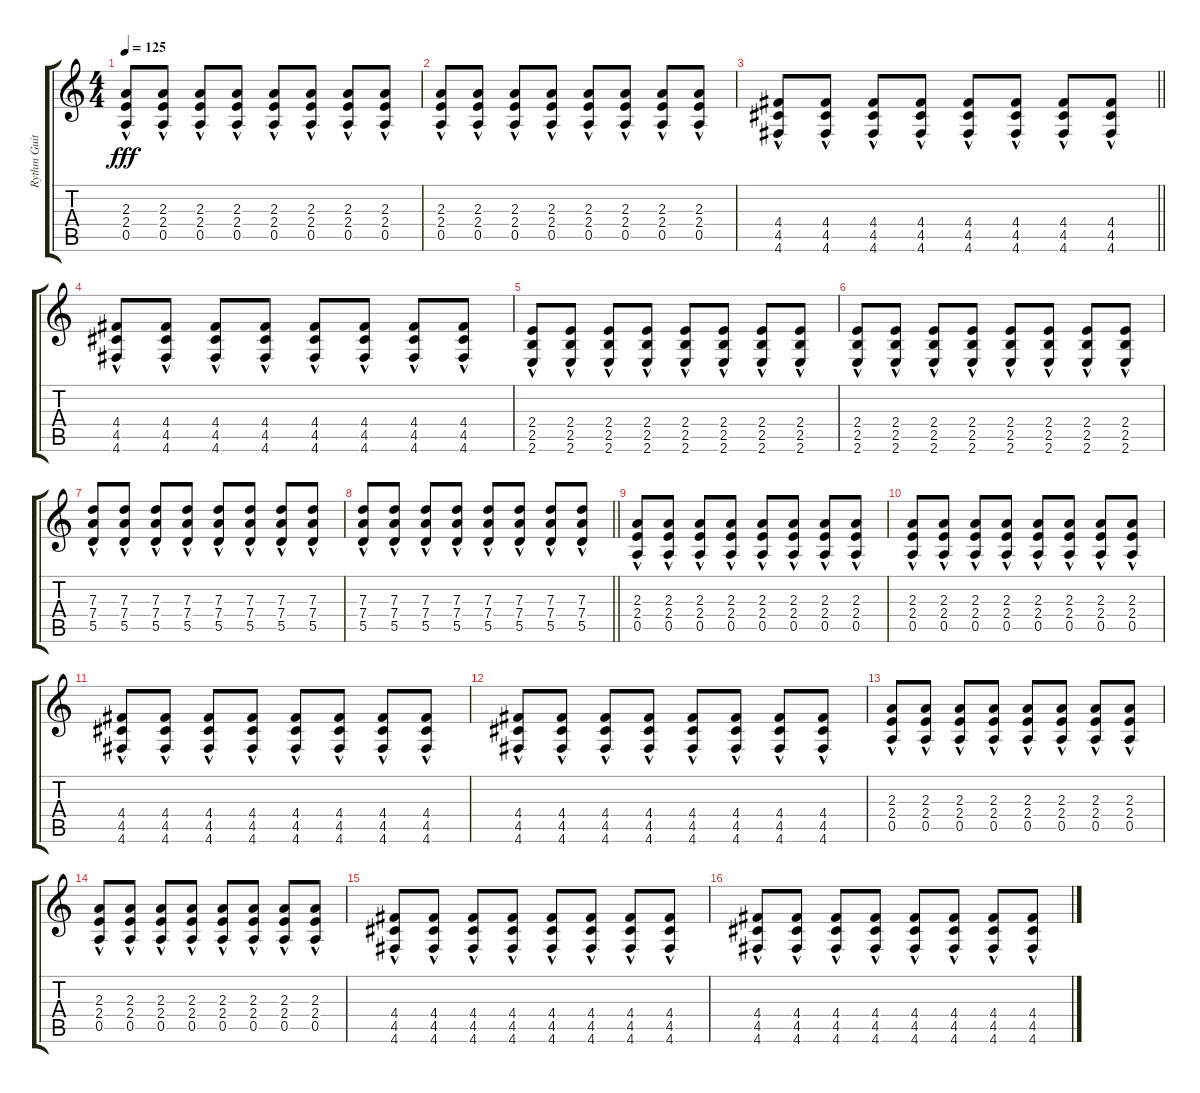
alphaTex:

\track ("Rythm Guitar #1" "Rythm Guit") {instrument overdrivenguitar}
\staff {score tabs}
\tuning (E4 B3 G3 D3 A2 D2) {hide}
\ts (4 4)
\tempo 125
\clef g2
\ks c
(2.3 2.4 0.5{hac}).8{dy fff} (2.3 2.4 0.5{hac}).8 (2.3 2.4 0.5{hac}).8 (2.3 2.4 0.5{hac}).8 (2.3 2.4 0.5{hac}).8 (2.3 2.4 0.5{hac}).8 (2.3 2.4 0.5{hac}).8 (2.3 2.4 0.5{hac}).8 |
(2.3 2.4 0.5{hac}).8 (2.3 2.4 0.5{hac}).8 (2.3 2.4 0.5{hac}).8 (2.3 2.4 0.5{hac}).8 (2.3 2.4 0.5{hac}).8 (2.3 2.4 0.5{hac}).8 (2.3 2.4 0.5{hac}).8 (2.3 2.4 0.5{hac}).8 |
\barLineRight lightlight
(4.4 4.5{hac} 4.6).8 (4.4 4.5{hac} 4.6).8 (4.4 4.5{hac} 4.6).8 (4.4 4.5{hac} 4.6).8 (4.4 4.5{hac} 4.6).8 (4.4 4.5{hac} 4.6).8 (4.4 4.5{hac} 4.6).8 (4.4 4.5{hac} 4.6).8 |
(4.4 4.5{hac} 4.6).8 (4.4 4.5{hac} 4.6).8 (4.4 4.5{hac} 4.6).8 (4.4 4.5{hac} 4.6).8 (4.4 4.5{hac} 4.6).8 (4.4 4.5{hac} 4.6).8 (4.4 4.5{hac} 4.6).8 (4.4 4.5{hac} 4.6).8 |
(2.4{hac} 2.5 2.6).8 (2.4{hac} 2.5 2.6).8 (2.4{hac} 2.5 2.6).8 (2.4{hac} 2.5 2.6).8 (2.4{hac} 2.5 2.6).8 (2.4{hac} 2.5 2.6).8 (2.4{hac} 2.5 2.6).8 (2.4{hac} 2.5 2.6).8 |
(2.4{hac} 2.5 2.6).8 (2.4{hac} 2.5 2.6).8 (2.4{hac} 2.5 2.6).8 (2.4{hac} 2.5 2.6).8 (2.4{hac} 2.5 2.6).8 (2.4{hac} 2.5 2.6).8 (2.4{hac} 2.5 2.6).8 (2.4{hac} 2.5 2.6).8 |
(7.3 7.4{hac} 5.5).8 (7.3 7.4{hac} 5.5).8 (7.3 7.4{hac} 5.5).8 (7.3 7.4{hac} 5.5).8 (7.3 7.4{hac} 5.5).8 (7.3 7.4{hac} 5.5).8 (7.3 7.4{hac} 5.5).8 (7.3 7.4{hac} 5.5).8 |
\barLineRight lightlight
(7.3 7.4{hac} 5.5).8 (7.3 7.4{hac} 5.5).8 (7.3 7.4{hac} 5.5).8 (7.3 7.4{hac} 5.5).8 (7.3 7.4{hac} 5.5).8 (7.3 7.4{hac} 5.5).8 (7.3 7.4{hac} 5.5).8 (7.3 7.4{hac} 5.5).8 |
(2.3 2.4 0.5{hac}).8 (2.3 2.4 0.5{hac}).8 (2.3 2.4 0.5{hac}).8 (2.3 2.4 0.5{hac}).8 (2.3 2.4 0.5{hac}).8 (2.3 2.4 0.5{hac}).8 (2.3 2.4 0.5{hac}).8 (2.3 2.4 0.5{hac}).8 |
(2.3 2.4 0.5{hac}).8 (2.3 2.4 0.5{hac}).8 (2.3 2.4 0.5{hac}).8 (2.3 2.4 0.5{hac}).8 (2.3 2.4 0.5{hac}).8 (2.3 2.4 0.5{hac}).8 (2.3 2.4 0.5{hac}).8 (2.3 2.4 0.5{hac}).8 |
(4.4 4.5{hac} 4.6).8 (4.4 4.5{hac} 4.6).8 (4.4 4.5{hac} 4.6).8 (4.4 4.5{hac} 4.6).8 (4.4 4.5{hac} 4.6).8 (4.4 4.5{hac} 4.6).8 (4.4 4.5{hac} 4.6).8 (4.4 4.5{hac} 4.6).8 |
(4.4 4.5{hac} 4.6).8 (4.4 4.5{hac} 4.6).8 (4.4 4.5{hac} 4.6).8 (4.4 4.5{hac} 4.6).8 (4.4 4.5{hac} 4.6).8 (4.4 4.5{hac} 4.6).8 (4.4 4.5{hac} 4.6).8 (4.4 4.5{hac} 4.6).8 |
(2.3 2.4 0.5{hac}).8 (2.3 2.4 0.5{hac}).8 (2.3 2.4 0.5{hac}).8 (2.3 2.4 0.5{hac}).8 (2.3 2.4 0.5{hac}).8 (2.3 2.4 0.5{hac}).8 (2.3 2.4 0.5{hac}).8 (2.3 2.4 0.5{hac}).8 |
(2.3 2.4 0.5{hac}).8 (2.3 2.4 0.5{hac}).8 (2.3 2.4 0.5{hac}).8 (2.3 2.4 0.5{hac}).8 (2.3 2.4 0.5{hac}).8 (2.3 2.4 0.5{hac}).8 (2.3 2.4 0.5{hac}).8 (2.3 2.4 0.5{hac}).8 |
(4.4 4.5{hac} 4.6).8 (4.4 4.5{hac} 4.6).8 (4.4 4.5{hac} 4.6).8 (4.4 4.5{hac} 4.6).8 (4.4 4.5{hac} 4.6).8 (4.4 4.5{hac} 4.6).8 (4.4 4.5{hac} 4.6).8 (4.4 4.5{hac} 4.6).8 |
(4.4 4.5{hac} 4.6).8 (4.4 4.5{hac} 4.6).8 (4.4 4.5{hac} 4.6).8 (4.4 4.5{hac} 4.6).8 (4.4 4.5{hac} 4.6).8 (4.4 4.5{hac} 4.6).8 (4.4 4.5{hac} 4.6).8 (4.4 4.5{hac} 4.6).8
